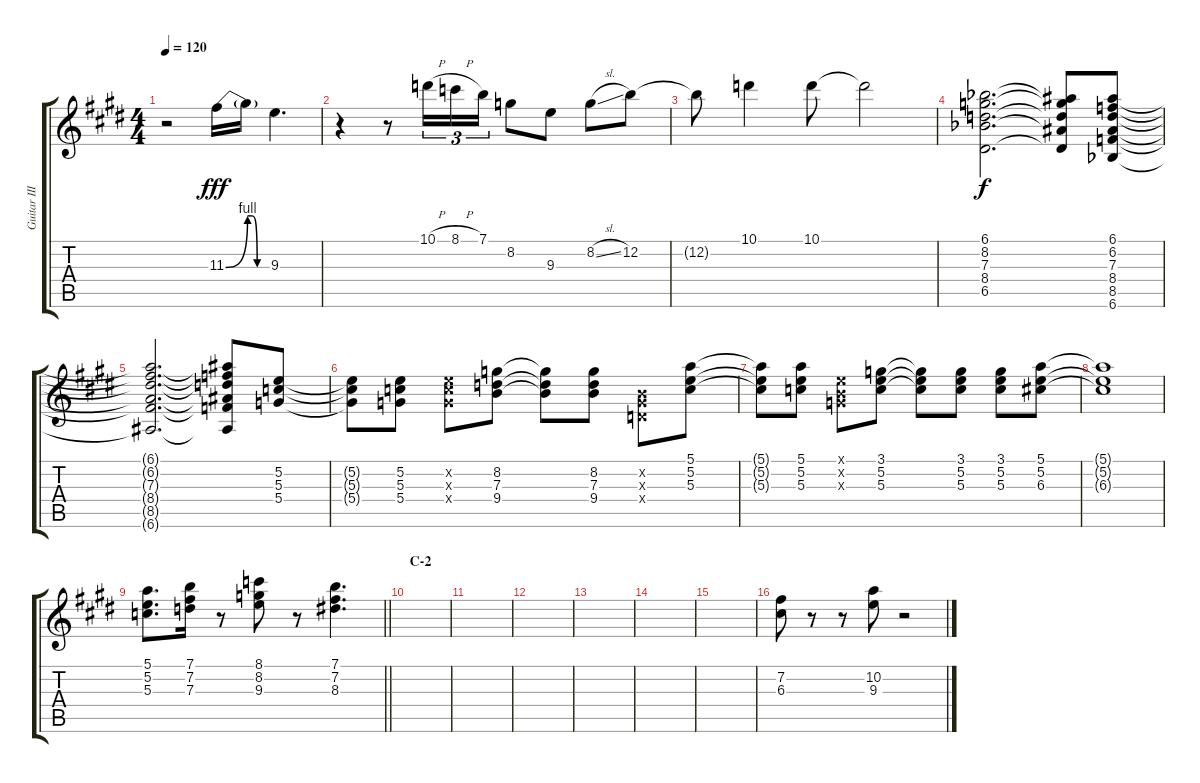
\track ("Guitar III (Nakano Azusa)" "Guitar III") {instrument electricguitarclean}
\staff {score tabs}
\tuning (E4 B3 G3 D3 A2 E2) {hide}
\ts (4 4)
\tempo 120
\clef g2
\ks e
r.2{dy f} 11.3{be (bend 0 0 60 4)}.16{dy fff} 11.3{be (custom 0 4 15 4 30 0 60 0) t}.16 9.3.4{d} |
r.4 r.8 10.1{h}.16{tu (3 2)} 8.1{h}.16{tu (3 2)} 7.1.16{tu (3 2)} 8.2.8 9.3.8 8.2{sl}.8 12.2.8 |
12.2{t}.8 10.1.4 10.1.8 10.1{t}.2 |
(6.1{acc b} 8.2 7.3 8.4{acc b} 6.5).2{d dy f} (6.1{t} 8.2{t} 7.3{t} 8.4{t} 6.5{t}).8 (6.1 6.2 7.3 8.4 8.5 6.6{acc b}).8 |
(6.1{t} 6.2{t} 7.3{t} 8.4{t} 8.5{t} 6.6{t}).2{d} (6.1{t} 6.2{t} 7.3{t} 8.4{t} 8.5{t} 6.6{t}).8 (5.2 5.3 5.4).8 |
(5.2{t} 5.3{t} 5.4{t}).8 (5.2 5.3 5.4).8 (5.2{x} 5.3{x} 5.4{x}).8 (8.2 7.3 9.4).8 (8.2{t} 7.3{t} 9.4{t}).8 (8.2 7.3 9.4).8 (0.2{x} 0.3{x} 0.4{x}).8 (5.1 5.2 5.3).8 |
(5.1{t} 5.2{t} 5.3{t}).8 (5.1 5.2 5.3).8 (0.1{x} 0.2{x} 0.3{x}).8 (3.1 5.2 5.3).8 (3.1{t} 5.2{t} 5.3{t}).8 (3.1 5.2 5.3).8 (3.1 5.2 5.3).8 (5.1 5.2 6.3).8 |
(5.1{t} 5.2{t} 6.3{t}).1 |
\barLineRight lightlight
(5.1 5.2 5.3).8{d} (7.1 7.2 7.3).16 r.8 (8.1 8.2 9.3).8 r.8 (7.1 7.2 8.3).4{d} |
\section ("" "C-2")
|
|
|
|
|
|
(7.2 6.3).8 r.8 r.8 (10.2 9.3).8 r.2
